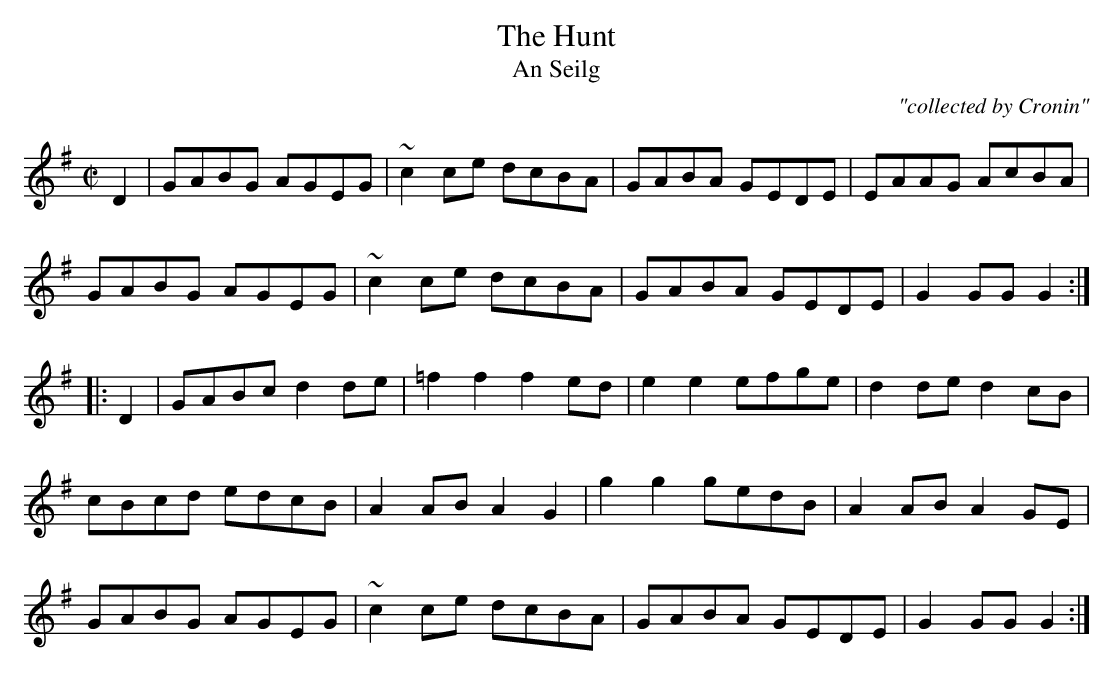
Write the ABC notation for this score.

X:1
T: Hunt, The
T: An Seilg
C: "collected by Cronin"
M: C|
L: 1/8
K: G
D2|GABG AGEG|~c2 c-e dcBA|GABA GEDE|EAAG AcBA|
GABG AGEG|~c2 c-e dcBA|GABA GEDE|G2 GG G2:|
|:D2|GABc d2 d-e|=f2 f2 f2 e-d|e2 e2 efge|d2 de d2 c-B|
cBcd edcB|A2 AB A2 G2|g2 g2 gedB|A2 AB A2 G-E|
GABG AGEG|~c2 c-e dcBA|GABA GEDE|G2 GG G2:|
